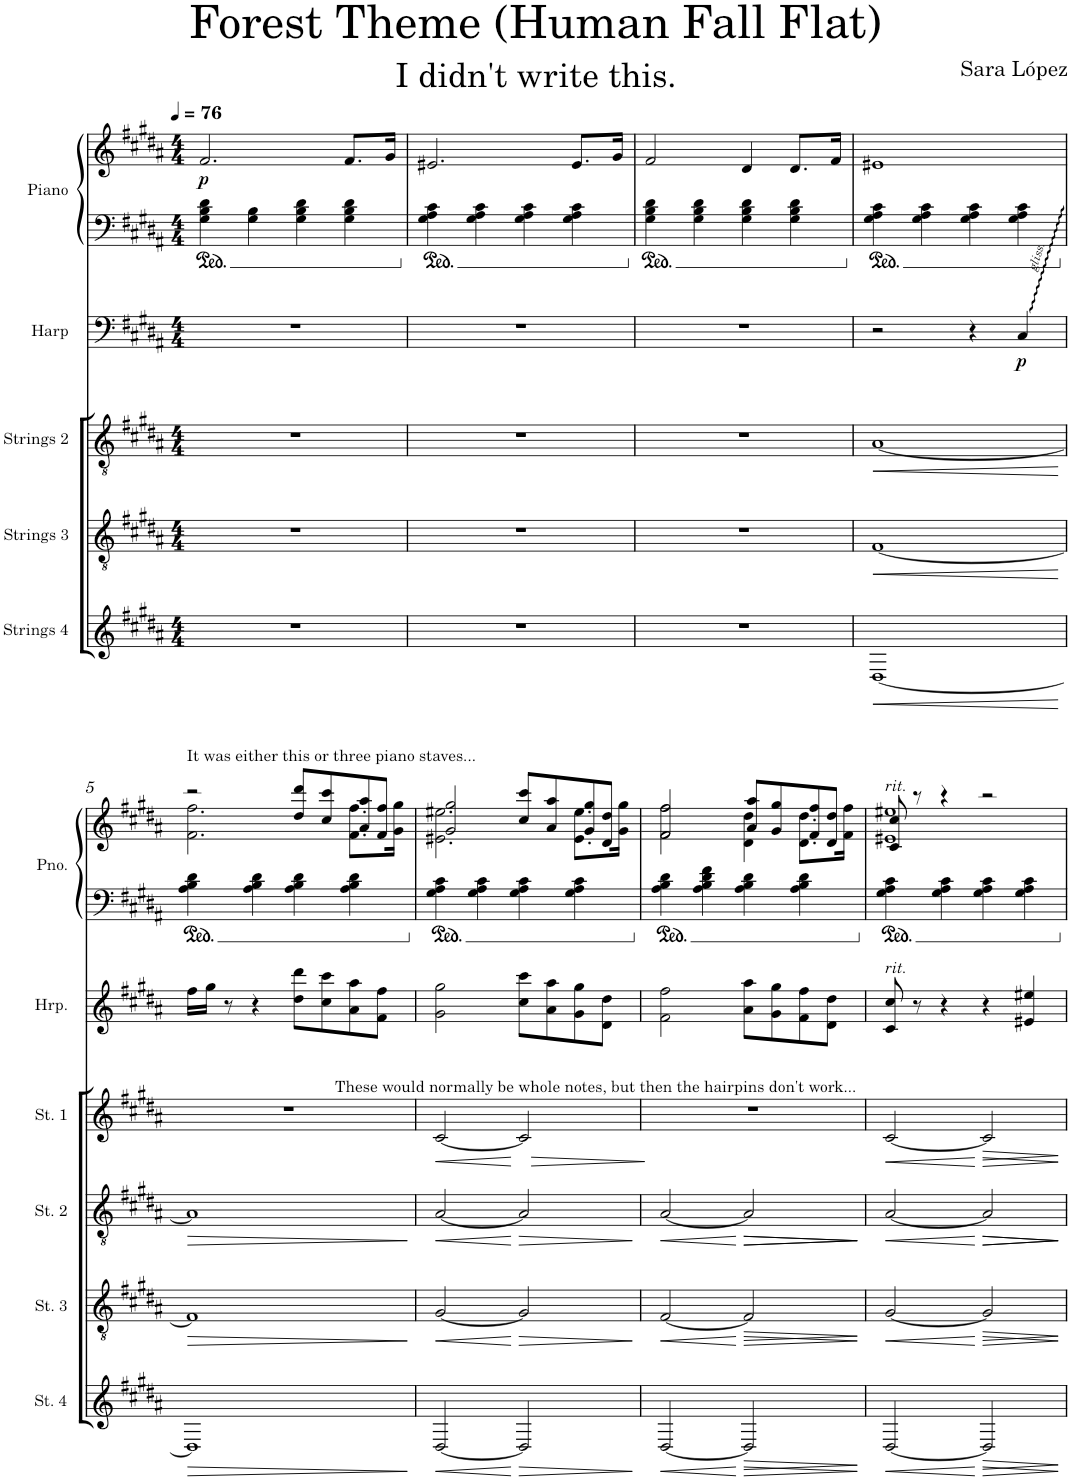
**kern	**dynam	**kern	**dynam	**kern	**dynam	**kern	**dynam	**kern	**kern	**dynam	**kern	**kern	**dynam	**kern	**kern	**kern	**kern	**kern	**kern	**kern	**kern	**kern
*part15	*part15	*part14	*part14	*part13	*part13	*part12	*part12	*part11	*part11	*part11	*part10	*part10	*part10	*part9	*part8	*part7	*part6	*part5	*part4	*part3	*part2	*part1
*staff17	*staff17	*staff16	*staff16	*staff15	*staff15	*staff14	*staff14	*staff13	*staff12	*staff12/13	*staff11	*staff10	*staff10/11	*staff9	*staff8	*staff7	*staff6	*staff5	*staff4	*staff3	*staff2	*staff1
*I"Strings 4	*	*I"Strings 3	*	*I"Strings 2	*	*I"Strings 1	*	*I"Harp	*	*	*I"Piano	*	*	*I"Drumset	*I"Celesta	*I"Tuba	*I"Trumpet	*I"Horn	*I"Horn	*I"Horn	*I"Flute	*I"Piccolo
*I'St. 4	*	*I'St. 3	*	*I'St. 2	*	*I'St. 1	*	*I'Hrp.	*	*	*I'Pno.	*	*	*I'D. Set	*I'Cel.	*I'Tba.	*I'Tpt.	*I'Horn	*I'Horn	*I'Horn	*I'Fl.	*I'Picc.
*	*	*	*	*	*	*stria5	*	*	*stria5	*	*	*	*	*	*	*	*	*	*	*	*	*
*clefG2	*	*clefGv2	*	*clefGv2	*	*clefG2	*	*clefF4	*clefG2	*	*clefF4	*clefG2	*	*clefX	*clefG2	*clefF4	*clefG2	*clefG2	*clefG2	*clefG2	*clefG2	*clefG2
*	*	*	*	*	*	*	*	*	*	*	*	*	*	*	*Trd-7c-12	*	*Trd1c2	*Trd7c12	*Trd7c12	*Trd7c12	*	*Trd-7c-12
*k[f#c#g#d#a#]	*	*k[f#c#g#d#a#]	*	*k[f#c#g#d#a#]	*	*k[f#c#g#d#a#]	*	*k[f#c#g#d#a#]	*k[f#c#g#d#a#]	*	*k[f#c#g#d#a#]	*k[f#c#g#d#a#]	*	*k[]	*k[f#c#g#d#a#]	*k[f#c#g#d#a#]	*k[f#c#g#d#a#]	*k[f#c#g#d#a#]	*k[f#c#g#d#a#]	*k[f#c#g#d#a#]	*k[f#c#g#d#a#]	*k[f#c#g#d#a#]
*M4/4	*	*M4/4	*	*M4/4	*	*M4/4	*	*M4/4	*M4/4	*	*M4/4	*M4/4	*	*M4/4	*M4/4	*M4/4	*M4/4	*M4/4	*M4/4	*M4/4	*M4/4	*M4/4
*MM76	*	*MM76	*	*MM76	*	*MM76	*	*MM76	*MM76	*	*MM76	*MM76	*	*MM76	*MM76	*MM76	*MM76	*MM76	*MM76	*MM76	*MM76	*MM76
=1	=1	=1	=1	=1	=1	=1	=1	=1	=1	=1	=1	=1	=1	=1	=1	=1	=1	=1	=1	=1	=1	=1
!	!	!	!	!	!	!	!	!	!	!	!	!	!LO:DY:b	!	!	!	!	!	!	!	!	!
1r	.	1r	.	1r	.	1r	.	1r	1r	.	4G#\ 4B\ 4d#\	2.f#/	p	1r	1r	1r	1r	1r	1r	1r	1r	1r
.	.	.	.	.	.	.	.	.	.	.	4G#\ 4B\	.	.	.	.	.	.	.	.	.	.	.
.	.	.	.	.	.	.	.	.	.	.	4G#\ 4B\ 4d#\	.	.	.	.	.	.	.	.	.	.	.
.	.	.	.	.	.	.	.	.	.	.	4G#\ 4B\ 4d#\	8.f#/L	.	.	.	.	.	.	.	.	.	.
.	.	.	.	.	.	.	.	.	.	.	.	16g#/Jk	.	.	.	.	.	.	.	.	.	.
=2	=2	=2	=2	=2	=2	=2	=2	=2	=2	=2	=2	=2	=2	=2	=2	=2	=2	=2	=2	=2	=2	=2
1r	.	1r	.	1r	.	1r	.	1r	1r	.	4G#\ 4A#\ 4c#\	2.e#X/	.	1r	1r	1r	1r	1r	1r	1r	1r	1r
.	.	.	.	.	.	.	.	.	.	.	4G#\ 4A#\ 4c#\	.	.	.	.	.	.	.	.	.	.	.
.	.	.	.	.	.	.	.	.	.	.	4G#\ 4A#\ 4c#\	.	.	.	.	.	.	.	.	.	.	.
.	.	.	.	.	.	.	.	.	.	.	4G#\ 4A#\ 4c#\	8.e#/L	.	.	.	.	.	.	.	.	.	.
.	.	.	.	.	.	.	.	.	.	.	.	16g#/Jk	.	.	.	.	.	.	.	.	.	.
=3	=3	=3	=3	=3	=3	=3	=3	=3	=3	=3	=3	=3	=3	=3	=3	=3	=3	=3	=3	=3	=3	=3
1r	.	1r	.	1r	.	1r	.	1r	1r	.	4G#\ 4B\ 4d#\	2f#/	.	1r	1r	1r	1r	1r	1r	1r	1r	1r
.	.	.	.	.	.	.	.	.	.	.	4G#\ 4B\ 4d#\	.	.	.	.	.	.	.	.	.	.	.
.	.	.	.	.	.	.	.	.	.	.	4G#\ 4B\ 4d#\	4d#/	.	.	.	.	.	.	.	.	.	.
.	.	.	.	.	.	.	.	.	.	.	4G#\ 4B\ 4d#\	8.d#/L	.	.	.	.	.	.	.	.	.	.
.	.	.	.	.	.	.	.	.	.	.	.	16f#/Jk	.	.	.	.	.	.	.	.	.	.
=4	=4	=4	=4	=4	=4	=4	=4	=4	=4	=4	=4	=4	=4	=4	=4	=4	=4	=4	=4	=4	=4	=4
!	!LO:HP:b	!	!LO:HP:b	!	!LO:HP:b	!	!	!	!	!	!	!	!	!	!	!	!	!	!	!	!	!
[1D#	<	[1F#	<	[1A#	<	1r	.	2r	1r	.	4G#\ 4A#\ 4c#\	1e#X	.	1r	1r	1r	1r	1r	1r	1r	1r	1r
.	.	.	.	.	.	.	.	.	.	.	4G#\ 4A#\ 4c#\	.	.	.	.	.	.	.	.	.	.	.
.	.	.	.	.	.	.	.	4r	.	.	4G#\ 4A#\ 4c#\	.	.	.	.	.	.	.	.	.	.	.
!	!	!	!	!	!	!	!	!	!	!LO:DY:b=2	!	!	!	!	!	!	!	!	!	!	!	!
.	.	.	.	.	.	.	.	4C#/	.	p	4G#\ 4A#\ 4c#\	.	.	.	.	.	.	.	.	.	.	.
.	[	.	[	.	[	.	.	.	.	.	.	.	.	.	.	.	.	.	.	.	.	.
!!LO:LB:g=z
=5	=5	=5	=5	=5	=5	=5	=5	=5	=5	=5	=5	=5	=5	=5	=5	=5	=5	=5	=5	=5	=5	=5
*k[f#c#g#d#a#]	*	*k[f#c#g#d#a#]	*	*k[f#c#g#d#a#]	*	*k[f#c#g#d#a#]	*	*k[f#c#g#d#a#]	*k[f#c#g#d#a#]	*	*k[f#c#g#d#a#]	*k[f#c#g#d#a#]	*	*	*k[f#c#g#d#a#]	*k[f#c#g#d#a#]	*k[f#c#g#d#a#]	*k[f#c#g#d#a#]	*k[f#c#g#d#a#]	*k[f#c#g#d#a#]	*k[f#c#g#d#a#]	*k[f#c#g#d#a#]
!	!	!	!	!	!	!	!	!	!	!	!	!LO:TX:a:t=It was either this or three piano staves...	!	!	!	!	!	!	!	!	!	!
!	!LO:HP:b	!	!LO:HP:b	!	!LO:HP:b	!	!	!	!	!	!	!	!	!	!	!	!	!	!	!	!	!
*	*	*	*	*	*	*	*	*	*	*	*	*^	*	*	*	*	*	*	*	*	*	*
1D#]	>	1F#]	>	1A#]	>	1r	.	1r	16ff#\LL	.	4A#\ 4B\ 4d#\	2r	2.f#\ 2.ff#\	.	1r	1r	1r	1r	1r	1r	1r	1r	1r
.	.	.	.	.	.	.	.	.	16gg#\JJ	.	.	.	.	.	.	.	.	.	.	.	.	.	.
.	.	.	.	.	.	.	.	.	8r	.	.	.	.	.	.	.	.	.	.	.	.	.	.
.	.	.	.	.	.	.	.	.	4r	.	4A#\ 4B\ 4d#\	.	.	.	.	.	.	.	.	.	.	.	.
.	.	.	.	.	.	.	.	.	8dd#\ 8ddd#\L	.	4A#\ 4B\ 4d#\	8dd#/ 8ddd#/L	.	.	.	.	.	.	.	.	.	.	.
.	.	.	.	.	.	.	.	.	8cc#\ 8ccc#\	.	.	8cc#/ 8ccc#/	.	.	.	.	.	.	.	.	.	.	.
.	.	.	.	.	.	.	.	.	8a#\ 8aa#\	.	4A#\ 4B\ 4d#\	8a#/ 8aa#/	8.f#\ 8.ff#\L	.	.	.	.	.	.	.	.	.	.
.	.	.	.	.	.	.	.	.	8f#\ 8ff#\J	.	.	8f#/ 8ff#/J	.	.	.	.	.	.	.	.	.	.	.
.	.	.	.	.	.	.	.	.	.	.	.	.	16g#\ 16gg#\Jk	.	.	.	.	.	.	.	.	.	.
*	*	*	*	*	*	*	*	*	*	*	*	*v	*v	*	*	*	*	*	*	*	*	*	*
.	]	.	]	.	]	.	.	.	.	.	.	.	.	.	.	.	.	.	.	.	.	.
=6	=6	=6	=6	=6	=6	=6	=6	=6	=6	=6	=6	=6	=6	=6	=6	=6	=6	=6	=6	=6	=6	=6
!	!	!	!	!	!	!LO:TX:a:t=These would normally be whole notes, but then the hairpins don't work...	!	!	!	!	!	!	!	!	!	!	!	!	!	!	!	!
!	!LO:HP:b	!	!LO:HP:b	!	!LO:HP:b	!	!LO:HP:b	!	!	!	!	!	!	!	!	!	!	!	!	!	!	!
*	*	*	*	*	*	*	*	*	*	*	*	*^	*	*	*	*	*	*	*	*	*	*
[2D#/	<	[2G#/	<	[2A#/	<	[2c#/	<	1r	2g#\ 2gg#\	.	4G#\ 4A#\ 4c#\	2g#/ 2gg#/	2.e#X\ 2.ee#X\	.	1r	1r	1r	1r	1r	1r	1r	1r	1r
.	.	.	.	.	.	.	.	.	.	.	4G#\ 4A#\ 4c#\	.	.	.	.	.	.	.	.	.	.	.	.
!	!LO:HP:n=1:b	!	!LO:HP:n=1:b	!	!LO:HP:n=1:b	!	!LO:HP:n=1:b	!	!	!	!	!	!	!	!	!	!	!	!	!	!	!	!
2D#/]	[ >	2G#/]	[ >	2A#/]	[ >	2c#/]	[ >	.	8cc#\ 8ccc#\L	.	4G#\ 4A#\ 4c#\	8cc#/ 8ccc#/L	.	.	.	.	.	.	.	.	.	.	.
.	.	.	.	.	.	.	.	.	8a#\ 8aa#\	.	.	8a#/ 8aa#/	.	.	.	.	.	.	.	.	.	.	.
.	.	.	.	.	.	.	.	.	8g#\ 8gg#\	.	4G#\ 4A#\ 4c#\	8g#/ 8gg#/	8.e#\ 8.ee#\L	.	.	.	.	.	.	.	.	.	.
.	.	.	.	.	.	.	.	.	8d#\ 8dd#\J	.	.	8d#/ 8dd#/J	.	.	.	.	.	.	.	.	.	.	.
.	.	.	.	.	.	.	.	.	.	.	.	.	16g#\ 16gg#\Jk	.	.	.	.	.	.	.	.	.	.
*	*	*	*	*	*	*	*	*	*	*	*	*v	*v	*	*	*	*	*	*	*	*	*	*
.	]	.	]	.	]	.	]	.	.	.	.	.	.	.	.	.	.	.	.	.	.	.
=7	=7	=7	=7	=7	=7	=7	=7	=7	=7	=7	=7	=7	=7	=7	=7	=7	=7	=7	=7	=7	=7	=7
!	!LO:HP:b	!	!LO:HP:b	!	!LO:HP:b	!	!	!	!	!	!	!	!	!	!	!	!	!	!	!	!	!
*	*	*	*	*	*	*	*	*	*	*	*	*^	*	*	*	*	*	*	*	*	*	*
[2D#/	<	[2F#/	<	[2A#/	<	1r	.	1r	2f#\ 2ff#\	.	4A#\ 4B\ 4d#\	2f#/ 2ff#/	2f#\ 2ff#\	.	1r	1r	1r	1r	1r	1r	1r	1r	1r
.	.	.	.	.	.	.	.	.	.	.	4A#\ 4B\ 4d#\ 4f#\	.	.	.	.	.	.	.	.	.	.	.	.
!	!LO:HP:n=1:b	!	!	!	!	!	!	!	!	!	!	!	!	!	!	!	!	!	!	!	!	!	!
!	!LO:HP:n=1:b	!	!LO:HP:n=1:b	!	!	!	!	!	!	!	!	!	!	!	!	!	!	!	!	!	!	!	!
!	!	!	!LO:HP:n=1:b	!	!LO:HP:n=1:b	!	!	!	!	!	!	!	!	!	!	!	!	!	!	!	!	!	!
!	!	!	!	!	!LO:HP:n=1:b	!	!	!	!	!	!	!	!	!	!	!	!	!	!	!	!	!	!
2D#/]	[ > >	2F#/]	[ > >	2A#/]	[ > >	.	.	.	8a#\ 8aa#\L	.	4A#\ 4B\ 4d#\	8a#/ 8aa#/L	4d#\ 4dd#\	.	.	.	.	.	.	.	.	.	.
.	.	.	.	.	.	.	.	.	8g#\ 8gg#\	.	.	8g#/ 8gg#/	.	.	.	.	.	.	.	.	.	.	.
.	.	.	.	.	.	.	.	.	8f#\ 8ff#\	.	4A#\ 4B\ 4d#\	8f#/ 8ff#/	8.d#\ 8.dd#\L	.	.	.	.	.	.	.	.	.	.
.	.	.	.	.	.	.	.	.	8d#\ 8dd#\J	.	.	8d#/ 8dd#/J	.	.	.	.	.	.	.	.	.	.	.
.	.	.	.	.	.	.	.	.	.	.	.	.	16f#\ 16ff#\Jk	.	.	.	.	.	.	.	.	.	.
*	*	*	*	*	*	*	*	*	*	*	*	*v	*v	*	*	*	*	*	*	*	*	*	*
.	]	.	]	.	]	.	.	.	.	.	.	.	.	.	.	.	.	.	.	.	.	.
=8	=8	=8	=8	=8	=8	=8	=8	=8	=8	=8	=8	=8	=8	=8	=8	=8	=8	=8	=8	=8	=8	=8
!	!	!	!	!	!	!	!	!	!	!	!	!LO:TX:a:i:t=rit.	!	!	!	!	!	!	!	!	!	!
!	!	!	!	!	!	!	!	!	!LO:TX:a:i:t=rit.	!	!	!	!	!	!	!	!	!	!	!	!	!
!	!LO:HP:b	!	!LO:HP:b	!	!LO:HP:b	!	!LO:HP:b	!	!	!	!	!	!	!	!	!	!	!	!	!	!	!
*	*	*	*	*	*	*	*	*	*	*	*	*^	*	*	*	*	*	*	*	*	*	*
[2D#/	<	[2G#/	<	[2A#/	<	[2c#/	<	1r	8c#/ 8cc#/	.	4G#\ 4A#\ 4c#\	8c#/ 8cc#/	1e#X 1ee#X	.	1r	1r	1r	1r	1r	1r	1r	1r	1r
.	.	.	.	.	.	.	.	.	8r	.	.	8r	.	.	.	.	.	.	.	.	.	.	.
.	.	.	.	.	.	.	.	.	4r	.	4G#\ 4A#\ 4c#\	4r	.	.	.	.	.	.	.	.	.	.	.
!	!	!	!	!	!	!	!LO:HP:n=1:b	!	!	!	!	!	!	!	!	!	!	!	!	!	!	!	!
2D#/]	]	2G#/]	]	2A#/]	]	2c#/]	[ >	.	4r	.	4G#\ 4A#\ 4c#\	2r	.	.	.	.	.	.	.	.	.	.	.
.	.	.	.	.	.	.	.	.	4e#X/ 4ee#X/	.	4G#\ 4A#\ 4c#\	.	.	.	.	.	.	.	.	.	.	.	.
*	*	*	*	*	*	*	*	*	*	*	*	*v	*v	*	*	*	*	*	*	*	*	*	*
.	[	.	[	.	[	.	]	.	.	.	.	.	.	.	.	.	.	.	.	.	.	.
=	=	=	=	=	=	=	=	=	=	=	=	=	=	=	=	=	=	=	=	=	=	=
*-	*-	*-	*-	*-	*-	*-	*-	*-	*-	*-	*-	*-	*-	*-	*-	*-	*-	*-	*-	*-	*-	*-
